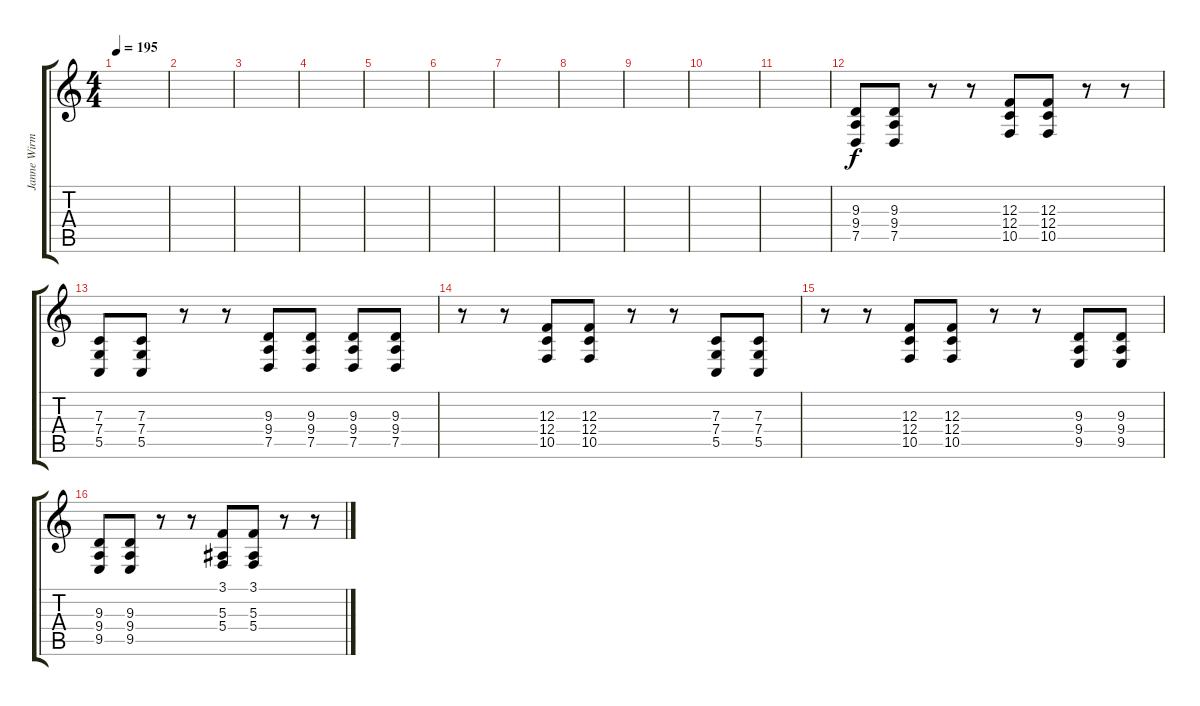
\track ("Janne Wirman" "Janne Wirm") {instrument lead1square}
\staff {score tabs}
\tuning (D4 A3 F3 C3 G2 D2) {hide}
\ts (4 4)
\tempo 195
\clef g2
\ks c
|
|
|
|
|
|
|
|
|
|
|
(9.3 9.4 7.5).8{instrument stringensemble1} (9.3 9.4 7.5).8 r.8 r.8 (12.3 12.4 10.5).8 (12.3 12.4 10.5).8 r.8 r.8 |
(7.3 7.4 5.5).8 (7.3 7.4 5.5).8 r.8 r.8 (9.3 9.4 7.5).8 (9.3 9.4 7.5).8 (9.3 9.4 7.5).8 (9.3 9.4 7.5).8 |
r.8 r.8 (12.3 12.4 10.5).8 (12.3 12.4 10.5).8 r.8 r.8 (7.3 7.4 5.5).8 (7.3 7.4 5.5).8 |
r.8 r.8 (12.3 12.4 10.5).8 (12.3 12.4 10.5).8 r.8 r.8 (9.3 9.4 9.5).8 (9.3 9.4 9.5).8 |
(9.3 9.4 9.5).8 (9.3 9.4 9.5).8 r.8 r.8 (3.1 5.3 5.4).8 (3.1 5.3 5.4).8 r.8 r.8
